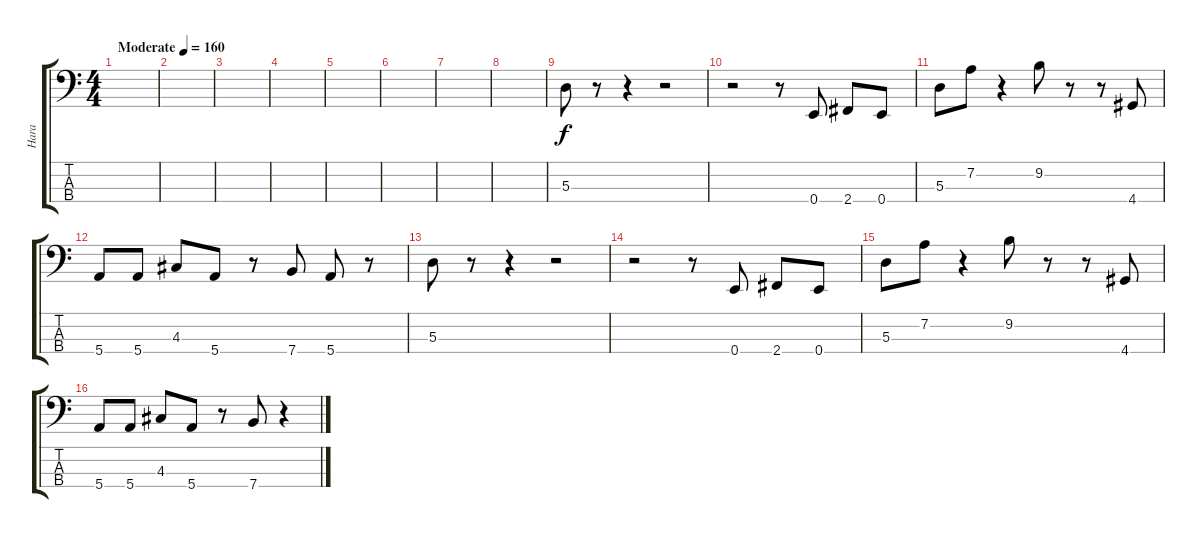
\track ("Hara" "Hara") {instrument electricbasspick}
\staff {score tabs}
\tuning (G2 D2 A1 E1) {hide}
\ts (4 4)
\tempo (160 "Moderate")
\clef f4
\ks c
|
|
|
|
|
|
|
|
5.3.8 r.8 r.4 r.2 |
r.2 r.8 0.4.8 2.4.8 0.4.8 |
5.3.8 7.2.8 r.4 9.2.8 r.8 r.8 4.4.8 |
5.4.8 5.4.8 4.3.8 5.4.8 r.8 7.4.8 5.4.8 r.8 |
5.3.8 r.8 r.4 r.2 |
r.2 r.8 0.4.8 2.4.8 0.4.8 |
5.3.8 7.2.8 r.4 9.2.8 r.8 r.8 4.4.8 |
5.4.8 5.4.8 4.3.8 5.4.8 r.8 7.4.8 r.4
